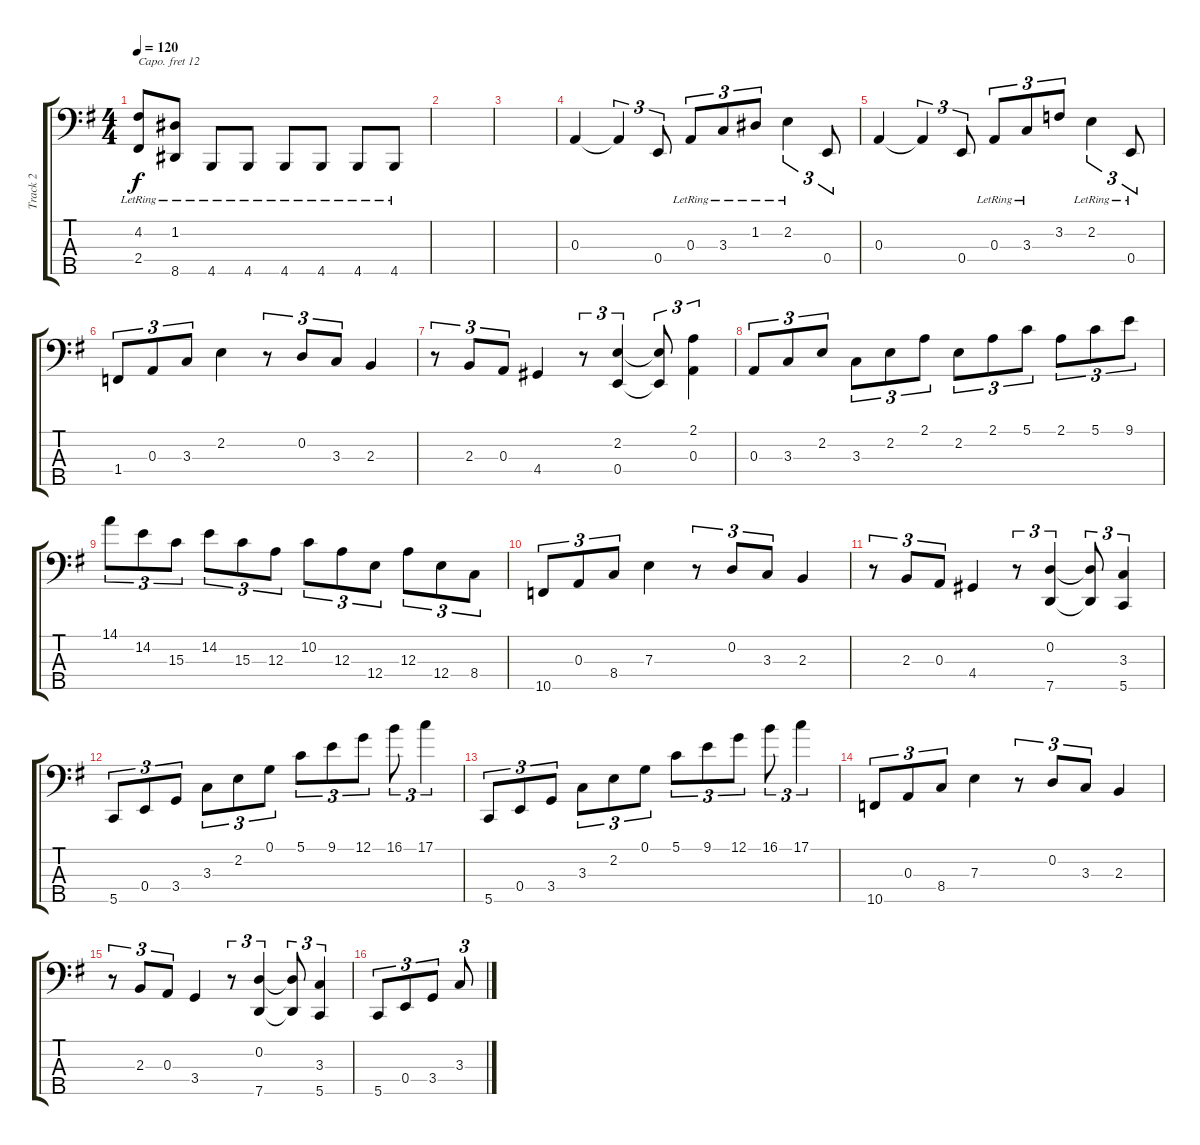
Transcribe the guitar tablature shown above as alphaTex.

\track ("Track 2" "Track 2") {instrument acousticgrandpiano}
\staff {score tabs}
\capo 12
\tuning (G2 D2 A1 E1 G0) {hide}
\ts (4 4)
\tempo 120
\clef f4
\ks eminor
(4.2{lr} 2.4{lr}).8{dy f} (1.2{lr} 8.5{lr}).8 4.5{lr}.8 4.5{lr}.8 4.5{lr}.8 4.5{lr}.8 4.5{lr}.8 4.5{lr}.8 |
|
|
0.3.4 0.3{t}.4{tu (3 2)} 0.4.8{tu (3 2)} 0.3{lr}.8{tu (3 2)} 3.3{lr}.8{tu (3 2)} 1.2{lr}.8{tu (3 2)} 2.2{lr}.4{tu (3 2)} 0.4.8{tu (3 2)} |
0.3.4 0.3{t}.4{tu (3 2)} 0.4.8{tu (3 2)} 0.3{lr}.8{tu (3 2)} 3.3{lr}.8{tu (3 2)} 3.2.8{tu (3 2)} 2.2{lr}.4{tu (3 2)} 0.4{lr}.8{tu (3 2)} |
1.4.8{tu (3 2)} 0.3.8{tu (3 2)} 3.3.8{tu (3 2)} 2.2.4 r.8{tu (3 2)} 0.2.8{tu (3 2)} 3.3.8{tu (3 2)} 2.3.4 |
r.8{tu (3 2)} 2.3.8{tu (3 2)} 0.3.8{tu (3 2)} 4.4.4 r.8{tu (3 2)} (2.2 0.4).4{tu (3 2)} (2.2{t} 0.4{t}).8{tu (3 2)} (2.1 0.3).4{tu (3 2)} |
0.3.8{tu (3 2)} 3.3.8{tu (3 2)} 2.2.8{tu (3 2)} 3.3.8{tu (3 2)} 2.2.8{tu (3 2)} 2.1.8{tu (3 2)} 2.2.8{tu (3 2)} 2.1.8{tu (3 2)} 5.1.8{tu (3 2)} 2.1.8{tu (3 2)} 5.1.8{tu (3 2)} 9.1.8{tu (3 2)} |
14.1.8{tu (3 2)} 14.2.8{tu (3 2)} 15.3.8{tu (3 2)} 14.2.8{tu (3 2)} 15.3.8{tu (3 2)} 12.3.8{tu (3 2)} 10.2.8{tu (3 2)} 12.3.8{tu (3 2)} 12.4.8{tu (3 2)} 12.3.8{tu (3 2)} 12.4.8{tu (3 2)} 8.4.8{tu (3 2)} |
10.5.8{tu (3 2)} 0.3.8{tu (3 2)} 8.4.8{tu (3 2)} 7.3.4 r.8{tu (3 2)} 0.2.8{tu (3 2)} 3.3.8{tu (3 2)} 2.3.4 |
r.8{tu (3 2)} 2.3.8{tu (3 2)} 0.3.8{tu (3 2)} 4.4.4 r.8{tu (3 2)} (0.2 7.5).4{tu (3 2)} (0.2{t} 7.5{t}).8{tu (3 2)} (3.3 5.5).4{tu (3 2)} |
5.5.8{tu (3 2)} 0.4.8{tu (3 2)} 3.4.8{tu (3 2)} 3.3.8{tu (3 2)} 2.2.8{tu (3 2)} 0.1.8{tu (3 2)} 5.1.8{tu (3 2)} 9.1.8{tu (3 2)} 12.1.8{tu (3 2)} 16.1.8{tu (3 2)} 17.1.4{tu (3 2)} |
5.5.8{tu (3 2)} 0.4.8{tu (3 2)} 3.4.8{tu (3 2)} 3.3.8{tu (3 2)} 2.2.8{tu (3 2)} 0.1.8{tu (3 2)} 5.1.8{tu (3 2)} 9.1.8{tu (3 2)} 12.1.8{tu (3 2)} 16.1.8{tu (3 2)} 17.1.4{tu (3 2)} |
10.5.8{tu (3 2)} 0.3.8{tu (3 2)} 8.4.8{tu (3 2)} 7.3.4 r.8{tu (3 2)} 0.2.8{tu (3 2)} 3.3.8{tu (3 2)} 2.3.4 |
r.8{tu (3 2)} 2.3.8{tu (3 2)} 0.3.8{tu (3 2)} 3.4.4 r.8{tu (3 2)} (0.2 7.5).4{tu (3 2)} (0.2{t} 7.5{t}).8{tu (3 2)} (3.3 5.5).4{tu (3 2)} |
5.5.8{tu (3 2)} 0.4.8{tu (3 2)} 3.4.8{tu (3 2)} 3.3.8{tu (3 2)}
